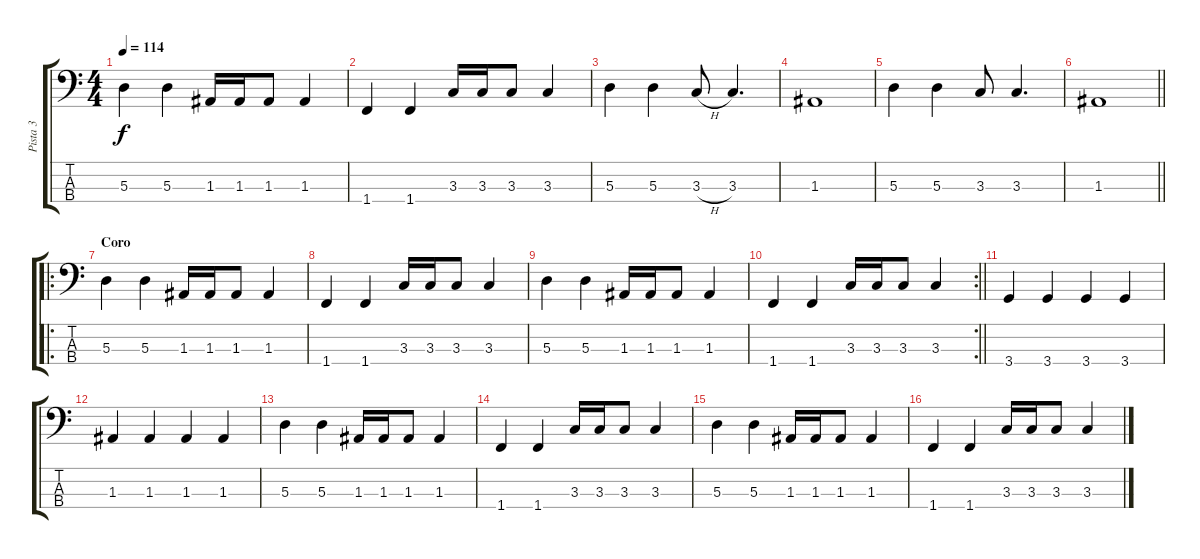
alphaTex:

\track ("Pista 3" "Pista 3") {instrument electricbassfinger}
\staff {score tabs}
\tuning (G2 D2 A1 E1) {hide}
\ts (4 4)
\tempo 114
\clef f4
\ks c
5.3.4{dy f} 5.3.4 1.3.16 1.3.16 1.3.8 1.3.4 |
1.4.4 1.4.4 3.3.16 3.3.16 3.3.8 3.3.4 |
5.3.4 5.3.4 3.3{h}.8 3.3.4{d} |
1.3.1 |
5.3.4 5.3.4 3.3.8 3.3.4{d} |
\barLineRight lightlight
1.3.1 |
\ro
\section ("" "Coro")
5.3.4 5.3.4 1.3.16 1.3.16 1.3.8 1.3.4 |
1.4.4 1.4.4 3.3.16 3.3.16 3.3.8 3.3.4 |
5.3.4 5.3.4 1.3.16 1.3.16 1.3.8 1.3.4 |
\rc 2
\barLineRight lightlight
1.4.4 1.4.4 3.3.16 3.3.16 3.3.8 3.3.4 |
3.4.4 3.4.4 3.4.4 3.4.4 |
1.3.4 1.3.4 1.3.4 1.3.4 |
5.3.4 5.3.4 1.3.16 1.3.16 1.3.8 1.3.4 |
1.4.4 1.4.4 3.3.16 3.3.16 3.3.8 3.3.4 |
5.3.4 5.3.4 1.3.16 1.3.16 1.3.8 1.3.4 |
1.4.4 1.4.4 3.3.16 3.3.16 3.3.8 3.3.4
